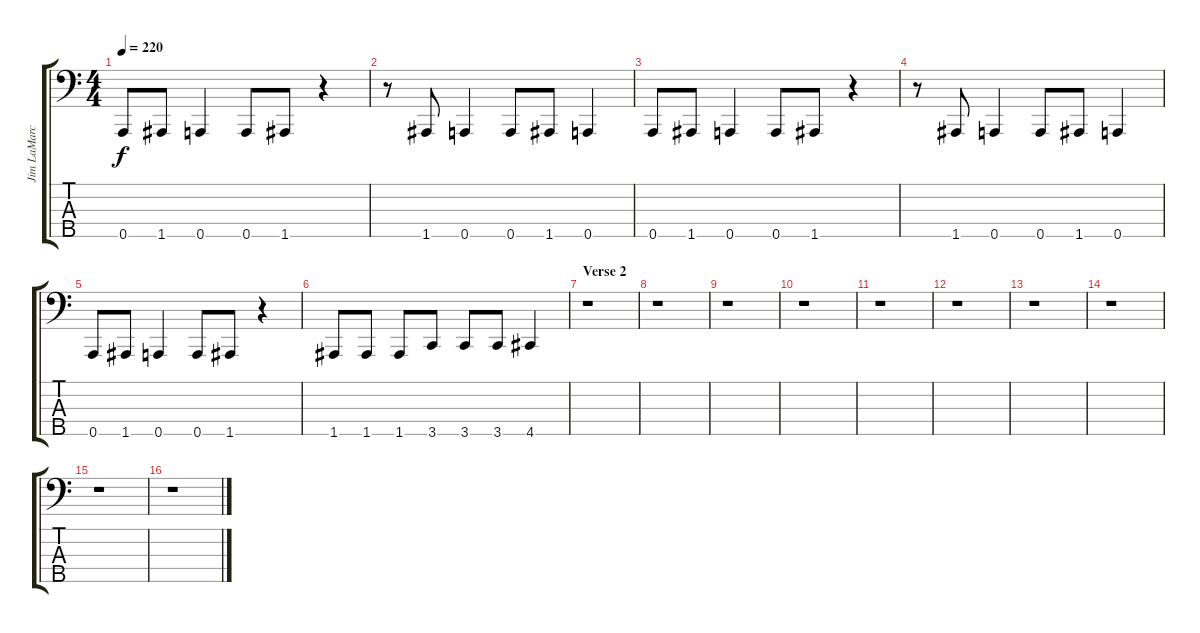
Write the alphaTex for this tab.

\track ("Jim LaMarca - Bass" "Jim LaMarc") {instrument electricbassfinger}
\staff {score tabs}
\tuning (G2 D2 A1 E1 A0) {hide}
\ts (4 4)
\tempo 220
\clef f4
\ks c
0.5.8{dy f} 1.5.8 0.5.4 0.5.8 1.5.8 r.4 |
r.8 1.5.8 0.5.4 0.5.8 1.5.8 0.5.4 |
0.5.8 1.5.8 0.5.4 0.5.8 1.5.8 r.4 |
r.8 1.5.8 0.5.4 0.5.8 1.5.8 0.5.4 |
0.5.8 1.5.8 0.5.4 0.5.8 1.5.8 r.4 |
1.5.8 1.5.8 1.5.8 3.5.8 3.5.8 3.5.8 4.5.4 |
\section ("" "Verse 2")
r.1 |
r.1 |
r.1 |
r.1 |
r.1 |
r.1 |
r.1 |
r.1 |
r.1 |
r.1
